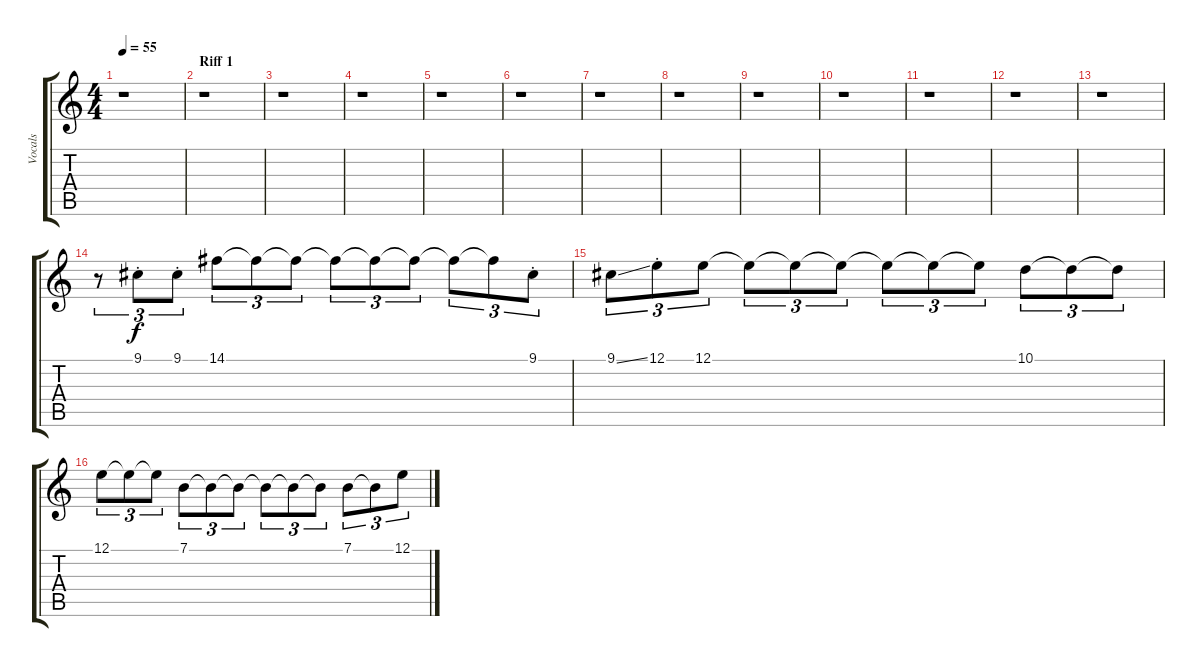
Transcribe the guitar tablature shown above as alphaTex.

\track ("Vocals" "Vocals") {instrument lead6voice}
\staff {score tabs}
\tuning (E4 B3 G3 D3 A2 E2) {hide}
\ts (4 4)
\tempo 55
\clef g2
\ks c
r.1{dy f} |
\section ("" "Riff 1")
r.1 |
r.1 |
r.1 |
r.1 |
r.1 |
r.1 |
r.1 |
r.1 |
r.1 |
r.1 |
r.1 |
r.1 |
r.8{tu (3 2)} 9.1{st}.8{tu (3 2)} 9.1{st}.8{tu (3 2)} 14.1.8{tu (3 2)} 14.1{t}.8{tu (3 2)} 14.1{t}.8{tu (3 2)} 14.1{t}.8{tu (3 2)} 14.1{t}.8{tu (3 2)} 14.1{t}.8{tu (3 2)} 14.1{t}.8{tu (3 2)} 14.1{t}.8{tu (3 2)} 9.1{st}.8{tu (3 2)} |
9.1{ss}.8{tu (3 2)} 12.1{st}.8{tu (3 2)} 12.1.8{tu (3 2)} 12.1{t}.8{tu (3 2)} 12.1{t}.8{tu (3 2)} 12.1{t}.8{tu (3 2)} 12.1{t}.8{tu (3 2)} 12.1{t}.8{tu (3 2)} 12.1{t}.8{tu (3 2)} 10.1.8{tu (3 2)} 10.1{t}.8{tu (3 2)} 10.1{t}.8{tu (3 2)} |
12.1.8{tu (3 2)} 12.1{t}.8{tu (3 2)} 12.1{t}.8{tu (3 2)} 7.1.8{tu (3 2)} 7.1{t}.8{tu (3 2)} 7.1{t}.8{tu (3 2)} 7.1{t}.8{tu (3 2)} 7.1{t}.8{tu (3 2)} 7.1{t}.8{tu (3 2)} 7.1.8{tu (3 2)} 7.1{t}.8{tu (3 2)} 12.1.8{tu (3 2)}
